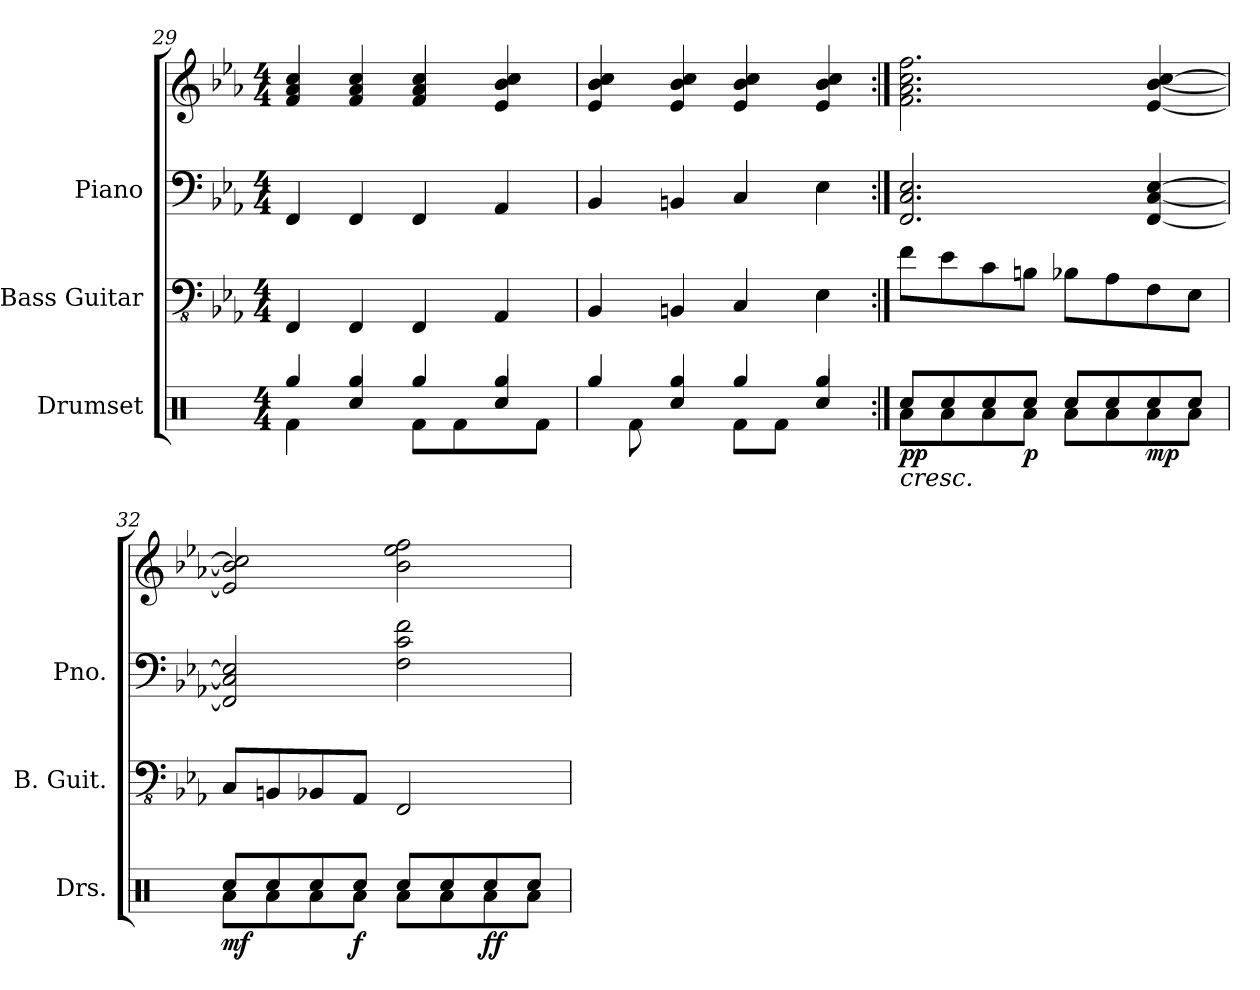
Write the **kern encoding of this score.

**kern	**dynam	**kern	**kern	**kern
*part3	*part3	*part2	*part1	*part1
*staff4	*staff4	*staff3	*staff2	*staff1
*I"Drumset	*	*I"Bass Guitar	*I"Piano	*
*I'Drs.	*	*I'B. Guit.	*I'Pno.	*
!!LO:LB:g=z
*clefX	*	*clefFv4	*clefF4	*clefG2
*k[]	*	*k[b-e-a-]	*k[b-e-a-]	*k[b-e-a-]
*C:	*	*E-:	*E-:	*E-:
*M4/4	*	*M4/4	*M4/4	*M4/4
=29	=29	=29	=29	=29
*^	*	*	*	*
*	*^	*	*	*	*
4Rgg/	4ryy	4Rf\	.	4FFF/	4FF/	4f/ 4a-/ 4cc/
4Rgg/	4Rcc/	4ryy	.	4FFF/	4FF/	4f/ 4a-/ 4cc/
4Rgg/	4ryy	8Rf\L	.	4FFF/	4FF/	4f/ 4a-/ 4cc/
.	.	8Rf\	.	.	.	.
4Rgg/	4Rcc/	8ryy	.	4AAA-/	4AA-/	4e-/ 4b-/ 4cc/
.	.	8Rf\J	.	.	.	.
=30	=30	=30	=30	=30	=30	=30
4Rgg/	4ryy	8ryy	.	4BBB-/	4BB-/	4e-/ 4b-/ 4cc/
.	.	8Rf\	.	.	.	.
4Rgg/	4Rcc/	4ryy	.	4BBBn/	4BBn/	4e-/ 4b-/ 4cc/
4Rgg/	4ryy	8Rf\L	.	4CC/	4C/	4e-/ 4b-/ 4cc/
.	.	8Rf\J	.	.	.	.
4Rgg/	4Rcc/	4ryy	.	4EE-\	4E-\	4e-/ 4b-/ 4cc/
=31:|!	=31:|!	=31:|!	=31:|!	=31:|!	=31:|!	=31:|!
!	!	!	!LO:HP:b	!	!	!
!	!	!	!LO:DY:n=1:b	!	!	!
*	*v	*v	*	*	*	*
8Rcc/L	8Ra\L	< pp	8F\L	2.FF/ 2.C/ 2.E-/	2.f\ 2.a-\ 2.cc\ 2.ff\
8Rcc/	8Ra\	.	8E-\	.	.
8Rcc/	8Ra\	.	8C\	.	.
!	!	!LO:DY:n=2:b	!	!	!
8Rcc/J	8Ra\J	p	8BBn\J	.	.
8Rcc/L	8Ra\L	.	8BB-X\L	.	.
8Rcc/	8Ra\	.	8AA-\	.	.
!	!	!LO:DY:n=3:b	!	!	!
8Rcc/	8Ra\	mp	8FF\	[4FF/ [4C/ [4E-/	[4e-/ [4b-/ [4cc/
8Rcc/J	8Ra\J	.	8EE-\J	.	.
=32	=32	=32	=32	=32	=32
!	!	!LO:DY:b	!	!	!
8Rcc/L	8Ra\L	mf	8CC/L	2FF/] 2C/] 2E-/]	2e-/] 2b-/] 2cc/]
8Rcc/	8Ra\	.	8BBBn/	.	.
8Rcc/	8Ra\	.	8BBB-X/	.	.
!	!	!LO:DY:b	!	!	!
8Rcc/J	8Ra\J	f	8AAA-/J	.	.
8Rcc/L	8Ra\L	.	2FFF/	2F\ 2c\ 2f\	2b-\ 2ee-\ 2ff\
8Rcc/	8Ra\	.	.	.	.
!	!	!LO:DY:b	!	!	!
8Rcc/	8Ra\	ff	.	.	.
8Rcc/J	8Ra\J	[	.	.	.
*v	*v	*	*	*	*
=	=	=	=	=
*-	*-	*-	*-	*-
